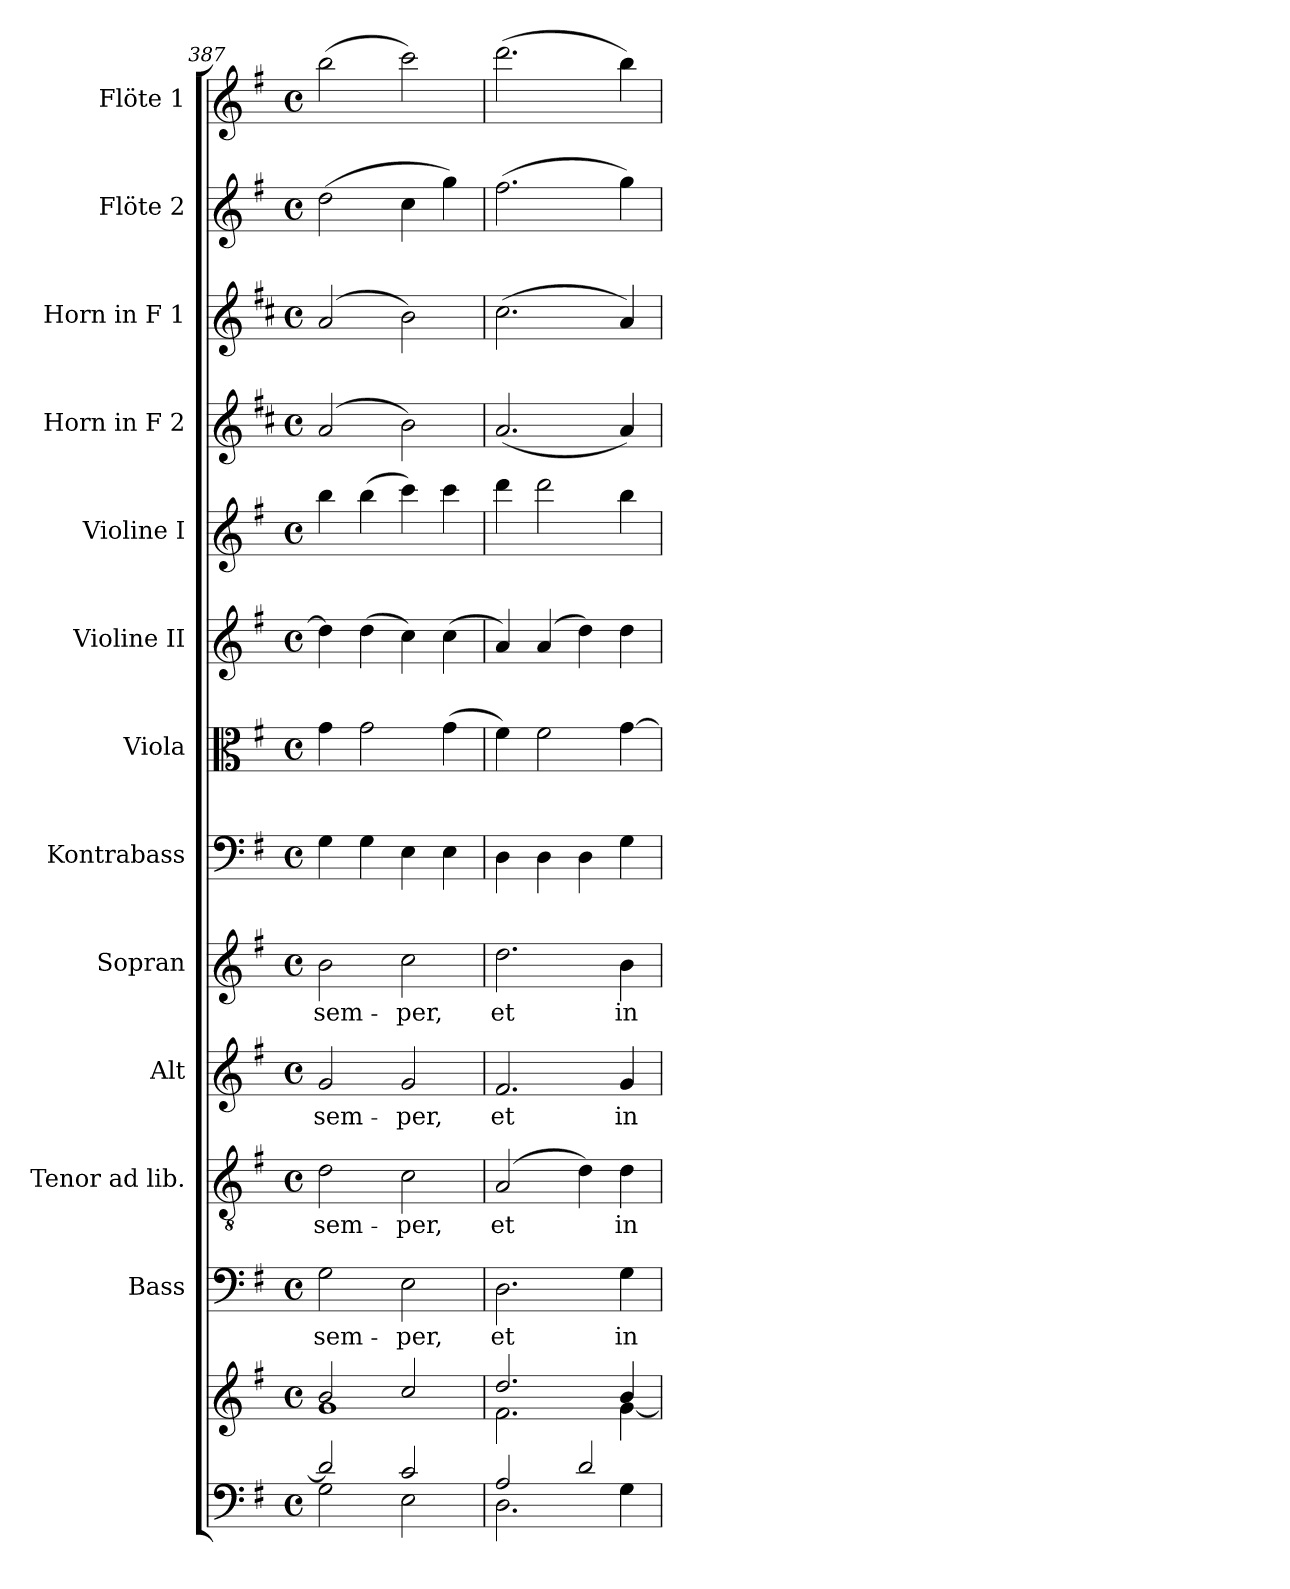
**kern	**kern	**kern	**text	**kern	**text	**kern	**text	**kern	**text	**kern	**kern	**kern	**kern	**kern	**kern	**kern	**kern
*part13	*part13	*part12	*part12	*part11	*part11	*part10	*part10	*part9	*part9	*part8	*part7	*part6	*part5	*part4	*part3	*part2	*part1
*staff14	*staff13	*staff12	*staff12	*staff11	*staff11	*staff10	*staff10	*staff9	*staff9	*staff8	*staff7	*staff6	*staff5	*staff4	*staff3	*staff2	*staff1
*	*	*I"Bass	*	*I"Tenor ad lib.	*	*I"Alt	*	*I"Sopran	*	*I"Kontrabass	*I"Viola	*I"Violine II	*I"Violine I	*I"Horn in F 2	*I"Horn in F 1	*I"Flöte 2	*I"Flöte 1
*	*	*I'B.	*	*I'T.	*	*I'A.	*	*I'S.	*	*I'Kb.	*I'Vla.	*I'Vl. II	*I'Vl. I	*	*	*I'Fl. 2	*I'Fl. 1
*clefF4	*clefG2	*clefF4	*	*clefGv2	*	*clefG2	*	*clefG2	*	*clefF4	*clefC3	*clefG2	*clefG2	*clefG2	*clefG2	*clefG2	*clefG2
*	*	*	*	*	*	*	*	*	*	*ITrd7c12	*	*	*	*ITrd4c7	*ITrd4c7	*	*
*k[f#]	*k[f#]	*k[f#]	*	*k[f#]	*	*k[f#]	*	*k[f#]	*	*k[f#]	*k[f#]	*k[f#]	*k[f#]	*k[f#]	*k[f#]	*k[f#]	*k[f#]
*G:	*G:	*G:	*	*G:	*	*G:	*	*G:	*	*G:	*G:	*G:	*G:	*G:	*G:	*G:	*G:
*M4/4	*M4/4	*M4/4	*	*M4/4	*	*M4/4	*	*M4/4	*	*M4/4	*M4/4	*M4/4	*M4/4	*M4/4	*M4/4	*M4/4	*M4/4
*met(c)	*met(c)	*met(c)	*	*met(c)	*	*met(c)	*	*met(c)	*	*met(c)	*met(c)	*met(c)	*met(c)	*met(c)	*met(c)	*met(c)	*met(c)
=387	=387	=387	=387	=387	=387	=387	=387	=387	=387	=387	=387	=387	=387	=387	=387	=387	=387
*^	*^	*	*	*	*	*	*	*	*	*	*	*	*	*	*	*	*
!	!	!	!	!	!LO:LY:b	!	!LO:LY:b	!	!LO:LY:b	!	!LO:LY:b	!	!	!	!	!	!	!	!
2d/]	2G\	2b/	1g	2G\	sem-	2d\	sem-	2g/	sem-	2b\	sem-	4GG\	4g\	4dd\]	4bb\	(2d/	(2d/	(>2dd\	(>2bb\
.	.	.	.	.	.	.	.	.	.	.	.	4GG\	2g\	(>4dd\	(>4bb\	.	.	.	.
!	!	!	!	!	!LO:LY:b	!	!LO:LY:b	!	!LO:LY:b	!	!LO:LY:b	!	!	!	!	!	!	!	!
2c/	2E\	2cc/	.	2E\	-per,	2c\	-per,	2g/	-per,	2cc\	-per,	4EE\	.	4cc\)	4ccc\)	2e\)	2e\)	4cc\	2ccc\)
.	.	.	.	.	.	.	.	.	.	.	.	4EE\	(>4g\	(>4cc\	4ccc\	.	.	4gg\)	.
=388	=388	=388	=388	=388	=388	=388	=388	=388	=388	=388	=388	=388	=388	=388	=388	=388	=388	=388	=388
!	!	!	!	!	!LO:LY:b	!	!LO:LY:b	!	!LO:LY:b	!	!LO:LY:b	!	!	!	!	!	!	!	!
2A/	2.D\	2.dd/	2.f#\	2.D\	et	(2A/	et	2.f#/	et	2.dd\	et	4DD\	4f#\)	4a/)	4ddd\	(<2.d/	(>2.f#\	(>2.ff#\	(>2.ddd\
.	.	.	.	.	.	.	.	.	.	.	.	4DD\	2f#\	(4a/	2ddd\	.	.	.	.
2d/	.	.	.	.	.	4d\)	.	.	.	.	.	4DD\	.	4dd\)	.	.	.	.	.
!	!	!	!	!	!LO:LY:b	!	!LO:LY:b	!	!LO:LY:b	!	!LO:LY:b	!	!	!	!	!	!	!	!
.	4G\	4b/	[<4g\	4G\	in	4d\	in	4g/	in	4b\	in	4GG\	[4g\	4dd\	4bb\	4d/)	4d/)	4gg\)	4bb\)
*v	*v	*	*	*	*	*	*	*	*	*	*	*	*	*	*	*	*	*	*
*	*v	*v	*	*	*	*	*	*	*	*	*	*	*	*	*	*	*	*
=	=	=	=	=	=	=	=	=	=	=	=	=	=	=	=	=	=
*-	*-	*-	*-	*-	*-	*-	*-	*-	*-	*-	*-	*-	*-	*-	*-	*-	*-
